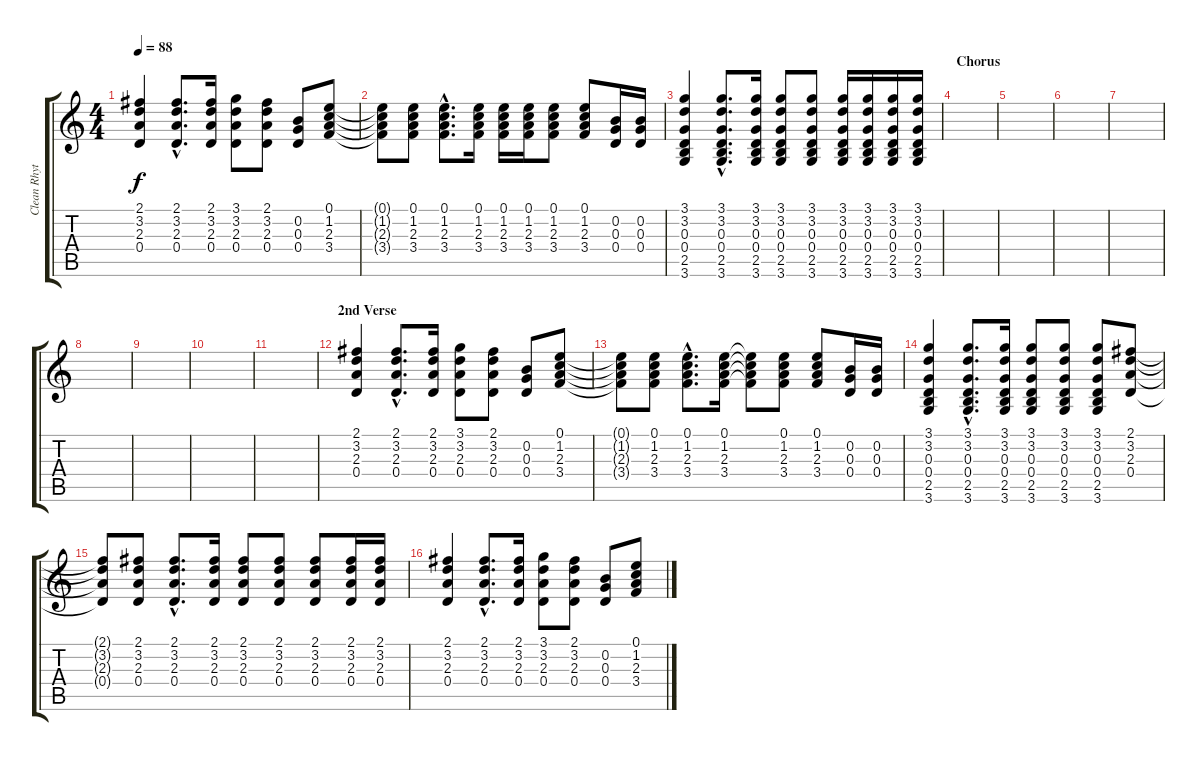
\track ("Clean Rhythm" "Clean Rhyt") {instrument acousticguitarsteel}
\staff {score tabs}
\tuning (E4 B3 G3 D3 A2 E2) {hide}
\ts (4 4)
\tempo 88
\clef g2
\ks c
(2.1 3.2 2.3 0.4).4{dy f} (2.1{hac} 3.2{hac} 2.3{hac} 0.4{hac}).8{d} (2.1 3.2 2.3 0.4).16 (3.1 3.2 2.3 0.4).8 (2.1 3.2 2.3 0.4).8 (0.2 0.3 0.4).8 (0.1 1.2 2.3 3.4).8 |
(0.1{t} 1.2{t} 2.3{t} 3.4{t}).8 (0.1 1.2 2.3 3.4).8 (0.1{hac} 1.2{hac} 2.3{hac} 3.4{hac}).8{d} (0.1 1.2 2.3 3.4).16 (0.1 1.2 2.3 3.4).16 (0.1 1.2 2.3 3.4).16 (0.1 1.2 2.3 3.4).8 (0.1 1.2 2.3 3.4).8 (0.2 0.3 0.4).16 (0.2 0.3 0.4).16 |
(3.1 3.2 0.3 0.4 2.5 3.6).4 (3.1{hac} 3.2{hac} 0.3{hac} 0.4{hac} 2.5{hac} 3.6{hac}).8{d} (3.1 3.2 0.3 0.4 2.5 3.6).16 (3.1 3.2 0.3 0.4 2.5 3.6).8 (3.1 3.2 0.3 0.4 2.5 3.6).8 (3.1 3.2 0.3 0.4 2.5 3.6).16 (3.1 3.2 0.3 0.4 2.5 3.6).16 (3.1 3.2 0.3 0.4 2.5 3.6).16 (3.1 3.2 0.3 0.4 2.5 3.6).16 |
\section ("" "Chorus")
|
|
|
|
|
|
|
|
\section ("" "2nd Verse")
(2.1 3.2 2.3 0.4).4 (2.1{hac} 3.2{hac} 2.3{hac} 0.4{hac}).8{d} (2.1 3.2 2.3 0.4).16 (3.1 3.2 2.3 0.4).8 (2.1 3.2 2.3 0.4).8 (0.2 0.3 0.4).8 (0.1 1.2 2.3 3.4).8 |
(0.1{t} 1.2{t} 2.3{t} 3.4{t}).8 (0.1 1.2 2.3 3.4).8 (0.1{hac} 1.2{hac} 2.3{hac} 3.4{hac}).8{d} (0.1 1.2 2.3 3.4).16 (0.1{t} 1.2{t} 2.3{t} 3.4{t}).8 (0.1 1.2 2.3 3.4).8 (0.1 1.2 2.3 3.4).8 (0.2 0.3 0.4).16 (0.2 0.3 0.4).16 |
(3.1 3.2 0.3 0.4 2.5 3.6).4 (3.1{hac} 3.2{hac} 0.3{hac} 0.4{hac} 2.5{hac} 3.6{hac}).8{d} (3.1 3.2 0.3 0.4 2.5 3.6).16 (3.1 3.2 0.3 0.4 2.5 3.6).8 (3.1 3.2 0.3 0.4 2.5 3.6).8 (3.1 3.2 0.3 0.4 2.5 3.6).8 (2.1 3.2 2.3 0.4).8 |
(2.1{t} 3.2{t} 2.3{t} 0.4{t}).8 (2.1 3.2 2.3 0.4).8 (2.1{hac} 3.2{hac} 2.3{hac} 0.4{hac}).8{d} (2.1 3.2 2.3 0.4).16 (2.1 3.2 2.3 0.4).8 (2.1 3.2 2.3 0.4).8 (2.1 3.2 2.3 0.4).8 (2.1 3.2 2.3 0.4).16 (2.1 3.2 2.3 0.4).16 |
(2.1 3.2 2.3 0.4).4 (2.1{hac} 3.2{hac} 2.3{hac} 0.4{hac}).8{d} (2.1 3.2 2.3 0.4).16 (3.1 3.2 2.3 0.4).8 (2.1 3.2 2.3 0.4).8 (0.2 0.3 0.4).8 (0.1 1.2 2.3 3.4).8
